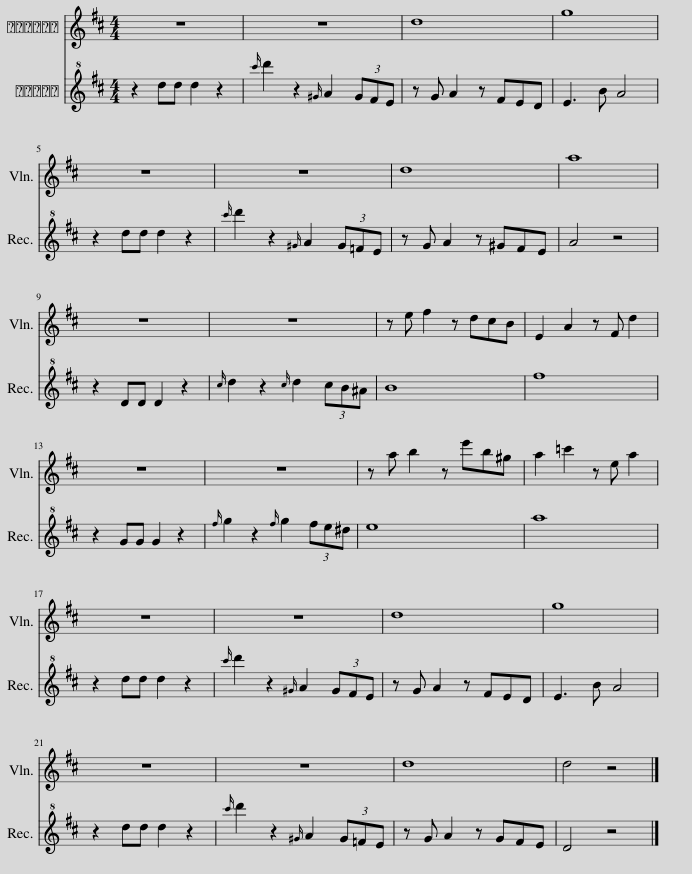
X:1
%%score 1 2
L:1/8
M:4/4
I:linebreak $
K:D
V:1 treble
V:2 treble+8
V:1
 z8 | z8 | d8 | g8 |$ z8 | %5
 z8 | d8 | a8 |$ z8 | z8 | %10
 z e f2 z dcB | E2 A2 z F d2 |$ z8 | z8 | z a b2 z e'b^g | %15
 a2 =c'2 z e a2 |$ z8 | z8 | d8 | g8 |$ %20
 z8 | z8 | d8 | d4 z4 |] %24
V:2
 z2 dd d2 z2 |{d'} d'2 z2{^A} A2 (3GFE | z G A2 z FED | E3 B A4 |$ z2 dd d2 z2 | %5
{d'} d'2 z2{^A} A2 (3G=FE | z G A2 z ^GFE | A4 z4 |$ z2 DD D2 z2 |{d} d2 z2{d} d2 (3cB^A | %10
 B8 | f8 |$ z2 GG G2 z2 |{g} g2 z2{g} g2 (3fe^d | e8 | %15
 a8 |$ z2 dd d2 z2 |{d'} d'2 z2{^A} A2 (3GFE | z G A2 z FED | E3 B A4 |$ %20
 z2 dd d2 z2 |{d'} d'2 z2{^A} A2 (3G=FE | z G A2 z GFE | D4 z4 |] %24
